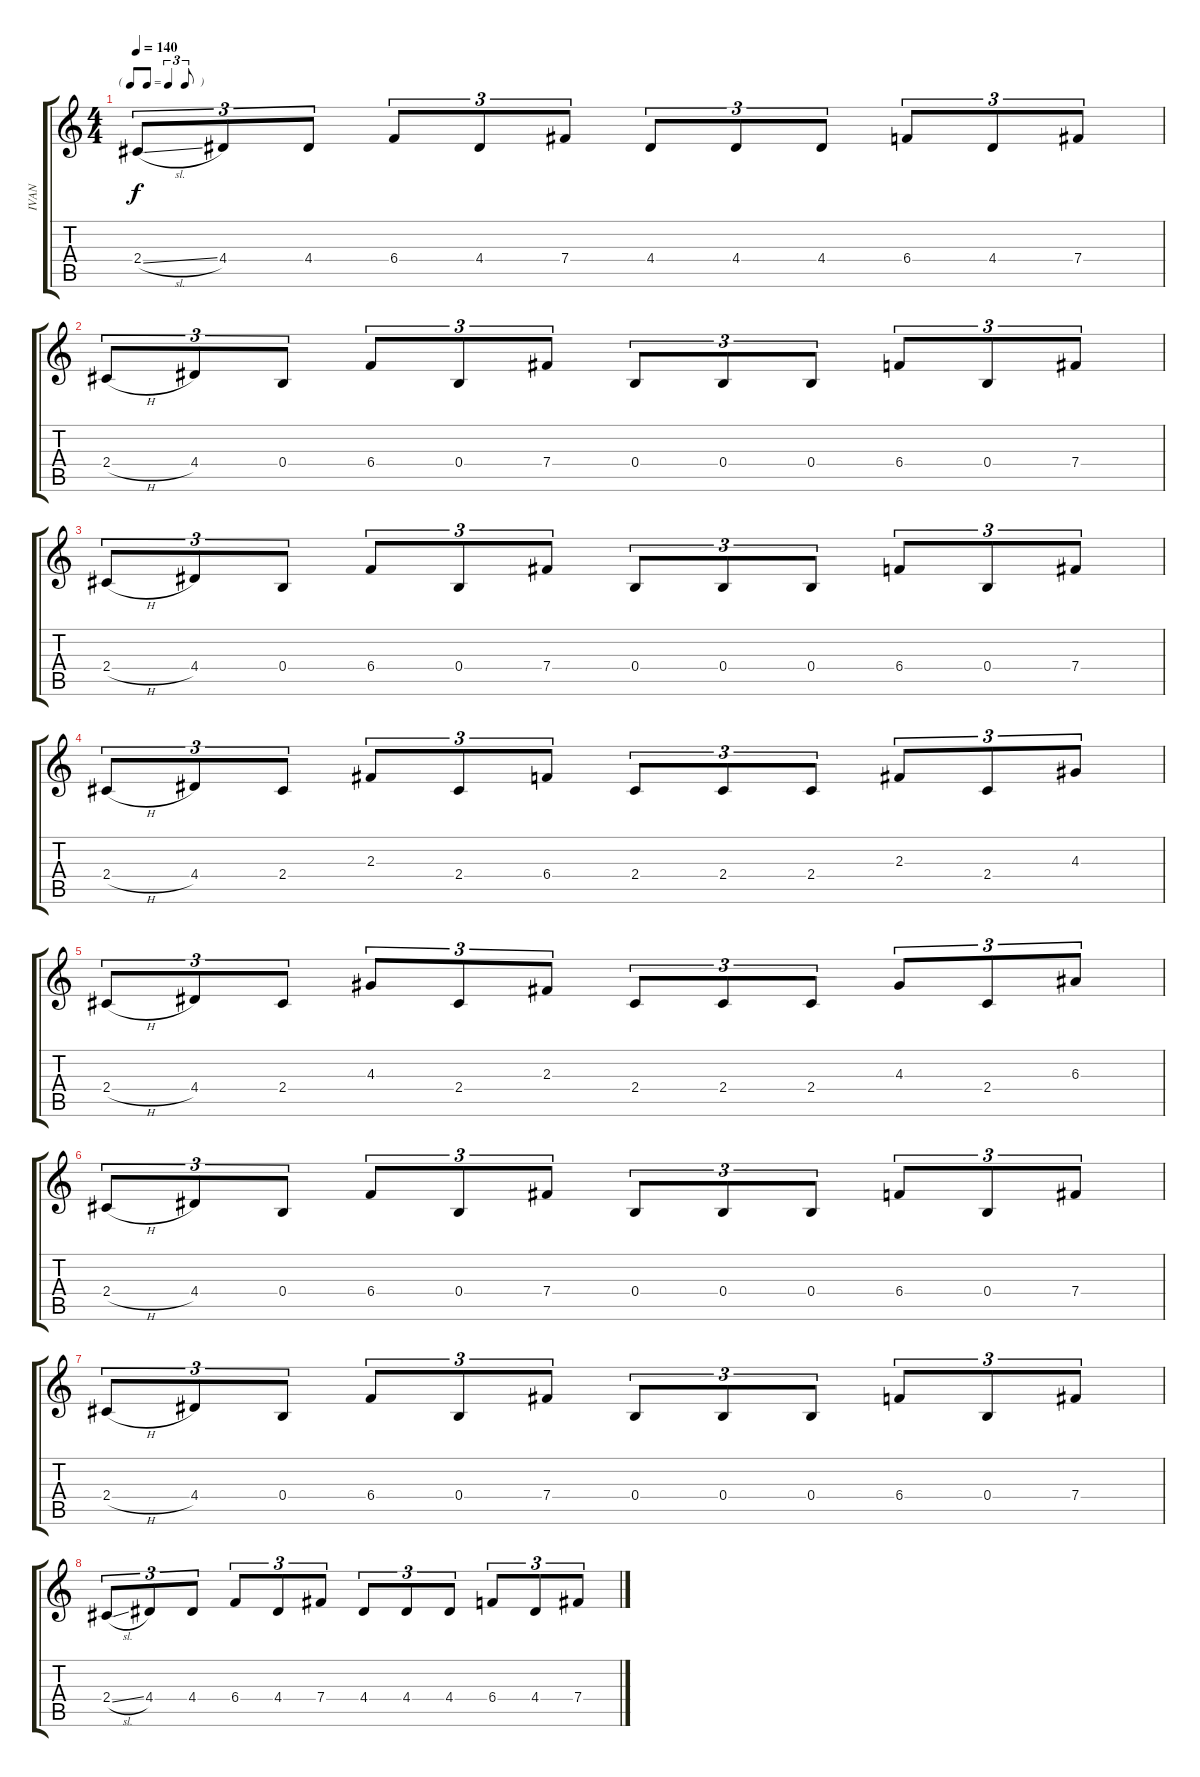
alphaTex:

\track ("IVAN" "IVAN") {instrument distortionguitar}
\staff {score tabs}
\tuning (Db4 Ab3 E3 B2 Gb2 B1) {hide}
\ts (4 4)
\tf triplet8th
\tempo 140
\clef g2
\ks c
2.4{sl}.8{tu (3 2) dy f} 4.4.8{tu (3 2)} 4.4.8{tu (3 2)} 6.4.8{tu (3 2)} 4.4.8{tu (3 2)} 7.4.8{tu (3 2)} 4.4.8{tu (3 2)} 4.4.8{tu (3 2)} 4.4.8{tu (3 2)} 6.4.8{tu (3 2)} 4.4.8{tu (3 2)} 7.4.8{tu (3 2)} |
2.4{h}.8{tu (3 2)} 4.4.8{tu (3 2)} 0.4.8{tu (3 2)} 6.4.8{tu (3 2)} 0.4.8{tu (3 2)} 7.4.8{tu (3 2)} 0.4.8{tu (3 2)} 0.4.8{tu (3 2)} 0.4.8{tu (3 2)} 6.4.8{tu (3 2)} 0.4.8{tu (3 2)} 7.4.8{tu (3 2)} |
2.4{h}.8{tu (3 2)} 4.4.8{tu (3 2)} 0.4.8{tu (3 2)} 6.4.8{tu (3 2)} 0.4.8{tu (3 2)} 7.4.8{tu (3 2)} 0.4.8{tu (3 2)} 0.4.8{tu (3 2)} 0.4.8{tu (3 2)} 6.4.8{tu (3 2)} 0.4.8{tu (3 2)} 7.4.8{tu (3 2)} |
2.4{h}.8{tu (3 2)} 4.4.8{tu (3 2)} 2.4.8{tu (3 2)} 2.3.8{tu (3 2)} 2.4.8{tu (3 2)} 6.4.8{tu (3 2)} 2.4.8{tu (3 2)} 2.4.8{tu (3 2)} 2.4.8{tu (3 2)} 2.3.8{tu (3 2)} 2.4.8{tu (3 2)} 4.3.8{tu (3 2)} |
2.4{h}.8{tu (3 2)} 4.4.8{tu (3 2)} 2.4.8{tu (3 2)} 4.3.8{tu (3 2)} 2.4.8{tu (3 2)} 2.3.8{tu (3 2)} 2.4.8{tu (3 2)} 2.4.8{tu (3 2)} 2.4.8{tu (3 2)} 4.3.8{tu (3 2)} 2.4.8{tu (3 2)} 6.3.8{tu (3 2)} |
2.4{h}.8{tu (3 2)} 4.4.8{tu (3 2)} 0.4.8{tu (3 2)} 6.4.8{tu (3 2)} 0.4.8{tu (3 2)} 7.4.8{tu (3 2)} 0.4.8{tu (3 2)} 0.4.8{tu (3 2)} 0.4.8{tu (3 2)} 6.4.8{tu (3 2)} 0.4.8{tu (3 2)} 7.4.8{tu (3 2)} |
2.4{h}.8{tu (3 2)} 4.4.8{tu (3 2)} 0.4.8{tu (3 2)} 6.4.8{tu (3 2)} 0.4.8{tu (3 2)} 7.4.8{tu (3 2)} 0.4.8{tu (3 2)} 0.4.8{tu (3 2)} 0.4.8{tu (3 2)} 6.4.8{tu (3 2)} 0.4.8{tu (3 2)} 7.4.8{tu (3 2)} |
2.4{sl}.8{tu (3 2)} 4.4.8{tu (3 2)} 4.4.8{tu (3 2)} 6.4.8{tu (3 2)} 4.4.8{tu (3 2)} 7.4.8{tu (3 2)} 4.4.8{tu (3 2)} 4.4.8{tu (3 2)} 4.4.8{tu (3 2)} 6.4.8{tu (3 2)} 4.4.8{tu (3 2)} 7.4.8{tu (3 2)}
